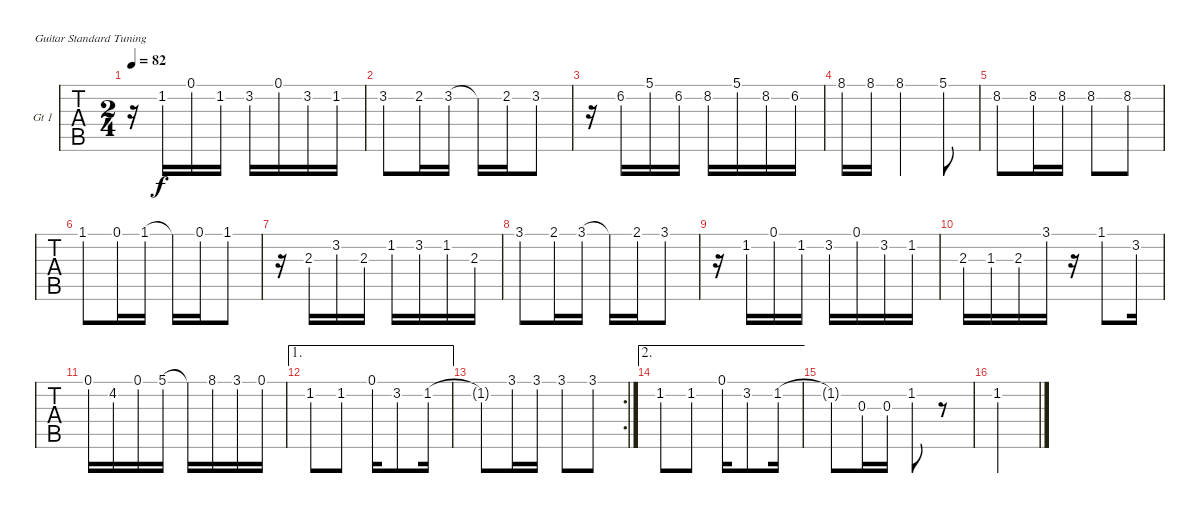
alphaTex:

\defaultSystemsLayout 4
\bracketExtendMode nobrackets
\firstSystemTrackNameOrientation horizontal
\otherSystemsTrackNameOrientation horizontal
\chordDiagramsInScore
\track ("Guitar 1" "Gt 1") {instrument acousticguitarsteel}
\staff {tabs}
\tuning (E4 B3 G3 D3 A2 E2)
\ts (2 4)
\tempo 82
\clef g2
\scale
0.333333
\ks c
r.16{dy f} 1.2.16 0.1.16 1.2.16 3.2.16 0.1.16 3.2.16 1.2.16 |
\scale
0.333333 3.2.8 2.2.16 3.2.16 3.2{t}.16 2.2.16 3.2.8 |
\scale
0.333333 r.16 6.2.16 5.1.16 6.2.16 8.2.16 5.1.16 8.2.16 6.2.16 |
\scale
0.333333 8.1.16 8.1.16 8.1.4 5.1.8 |
\scale
0.333333 8.2.8 8.2.16 8.2.16 8.2.8 8.2.8 |
\scale
0.333333 1.1.8 0.1.16 1.1.16 1.1{t}.16 0.1.16 1.1.8 |
\scale
0.333333 r.16 2.3.16 3.2.16 2.3.16 1.2.16 3.2.16 1.2.16 2.3.16 |
\scale
0.333333 3.1.8 2.1.16 3.1.16 3.1{t}.16 2.1.16 3.1.8 |
\scale
0.333333 r.16 1.2.16 0.1.16 1.2.16 3.2.16 0.1.16 3.2.16 1.2.16 |
\scale
0.333333 2.3.16 1.3.16 2.3.16 3.1.16 r.16 1.1.8 3.2.16 |
\scale
0.333333 0.1.16 4.2.16 0.1.16 5.1.16 5.1{t}.16 8.1.16 3.1.16 0.1.16 |
\ae 1
\scale
0.322917 1.2.8 1.2.8 0.1.16 3.2.8 1.2.16 |
\rc 2
\scale
0.354167 1.2{t}.8 3.1.16 3.1.16 3.1.8 3.1.8 |
\ae 2
\scale
0.322917 1.2.8 1.2.8 0.1.16 3.2.8 1.2.16 |
1.2{t}.8 0.3.16 0.3.16 1.2.8 r.8 |
1.2.2
